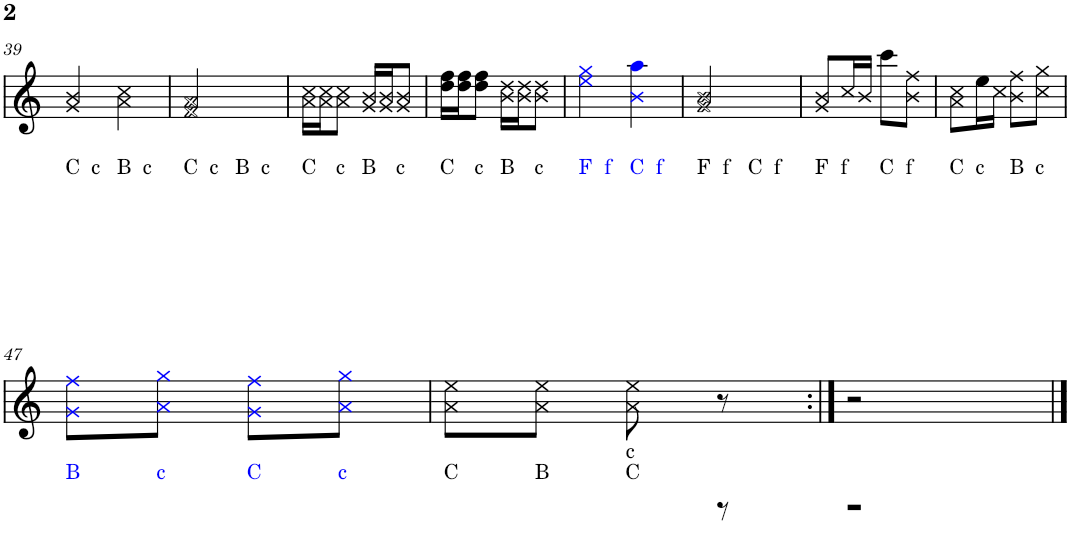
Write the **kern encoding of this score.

**kern	**kern	**kern
*part3	*part2	*part1
*staff3	*staff2	*staff1
*I"Akkordeon	*I"Akkordeon	*I"Akkordeon
!!LO:PB:g=z
*clefG2	*clefF4	*clefG2
*k[]	*k[]	*k[]
*M2/4	*M2/4	*M2/4
=39	=39	=39
!LO:TX:a:t=C	!	!
8ryy	8GG'/L	4g/ 4b/
!LO:TX:a:t=c	!	!
8ryy	8G'/J	.
!LO:TX:a:t=B	!	!
8ryy	8DD'/L	4a\ 4cc\
!LO:TX:a:t=c	!	!
8ryy	8G'/J	.
=40	=40	=40
!LO:TX:a:t=C	!	!
8ryy	8GG'/L	2f/ 2a/
!LO:TX:a:t=c	!	!
8ryy	8G'/J	.
!LO:TX:a:t=B	!	!
8ryy	8DD'/L	.
!LO:TX:a:t=c	!	!
8ryy	8G'/J	.
=41	=41	=41
!LO:TX:a:t=C	!	!
8ryy	8GG'/L	16a\ 16cc\LL
.	.	16a\ 16cc\J
!LO:TX:a:t=c	!	!
8ryy	8G'/J	8a\ 8cc\J
!LO:TX:a:t=B	!	!
8ryy	8DD'/L	16g/ 16b/LL
.	.	16g/ 16b/J
!LO:TX:a:t=c	!	!
8ryy	8G'/J	8g/ 8b/J
=42	=42	=42
!LO:TX:a:t=C	!	!
8ryy	8GG'/L	16dd\ 16ff\LL
.	.	16dd\ 16ff\J
!LO:TX:a:t=c	!	!
8ryy	8G'/J	8dd\ 8ff\J
!LO:TX:a:t=B	!	!
8ryy	8DD'/L	16b\ 16dd\LL
.	.	16b\ 16dd\J
!LO:TX:a:t=c	!	!
8ryy	8G'/J	8b\ 8dd\J
=43	=43	=43
!LO:TX:a:color=#0000FF:t=F	!	!
8ryy	8GG'/L	4eei\ 4ggi\
!LO:TX:a:color=#0000FF:t=f	!	!
8ryy	8G'/J	.
!LO:TX:a:color=#0000FF:t=C	!	!
8ryy	8DD'/L	4bi\ 4aai\
!LO:TX:a:color=#0000FF:t=f	!	!
8ryy	8G'/J	.
=44	=44	=44
!LO:TX:a:t=F	!	!
8ryy	8CC'/L	2g/ 2b/
!LO:TX:a:t=f	!	!
8ryy	8C'/J	.
!LO:TX:a:t=C	!	!
8ryy	8GG'/L	.
!LO:TX:a:t=f	!	!
8ryy	8C'/J	.
=45	=45	=45
!LO:TX:a:t=F	!	!
8ryy	8CC'/L	8g/ 8b/L
!LO:TX:a:t=f	!	!
8ryy	8C'/J	16cc/L
.	.	16b/JJ
!LO:TX:a:t=C	!	!
8ryy	8GG'/L	8ccc\L
!LO:TX:a:t=f	!	!
8ryy	8C'/J	8b\ 8ff\J
=46	=46	=46
!LO:TX:a:t=C	!	!
8ryy	8GG'/L	8a\ 8cc\L
!LO:TX:a:t=c	!	!
8ryy	8G'/J	16ee\L
.	.	16cc\JJ
!LO:TX:a:t=B	!	!
8ryy	8DD'/L	8b\ 8ff\L
!LO:TX:a:t=c	!	!
8ryy	8G'/J	8cc\ 8gg\J
!!LO:LB:g=z
=47	=47	=47
!LO:TX:a:color=#0000FF:t=B	!	!
8ryy	8AA'/L	8gi\ 8ffi\L
!LO:TX:a:color=#0000FF:t=c	!	!
8ryy	8D'/J	8ai\ 8ggi\J
!LO:TX:a:color=#0000FF:t=C	!	!
8ryy	8DD'/L	8gi\ 8ffi\L
!LO:TX:a:color=#0000FF:t=c	!	!
8ryy	8D'/J	8ai\ 8ggi\J
=48	=48	=48
!LO:TX:a:t=C	!	!
8ryy	8GG'/L	8a\ 8ee\L
!LO:TX:a:t=B	!	!
8ryy	8DD'/J	8a\ 8ee\J
!LO:TX:a:t=C	!	!
!LO:TX:a:t=c	!	!
8ryy	8GG' 8G'	8a\ 8ee\
8r	8r	8r
=49:|!	=49:|!	=49:|!
2r	2r	2r
==	==	==
*-	*-	*-
